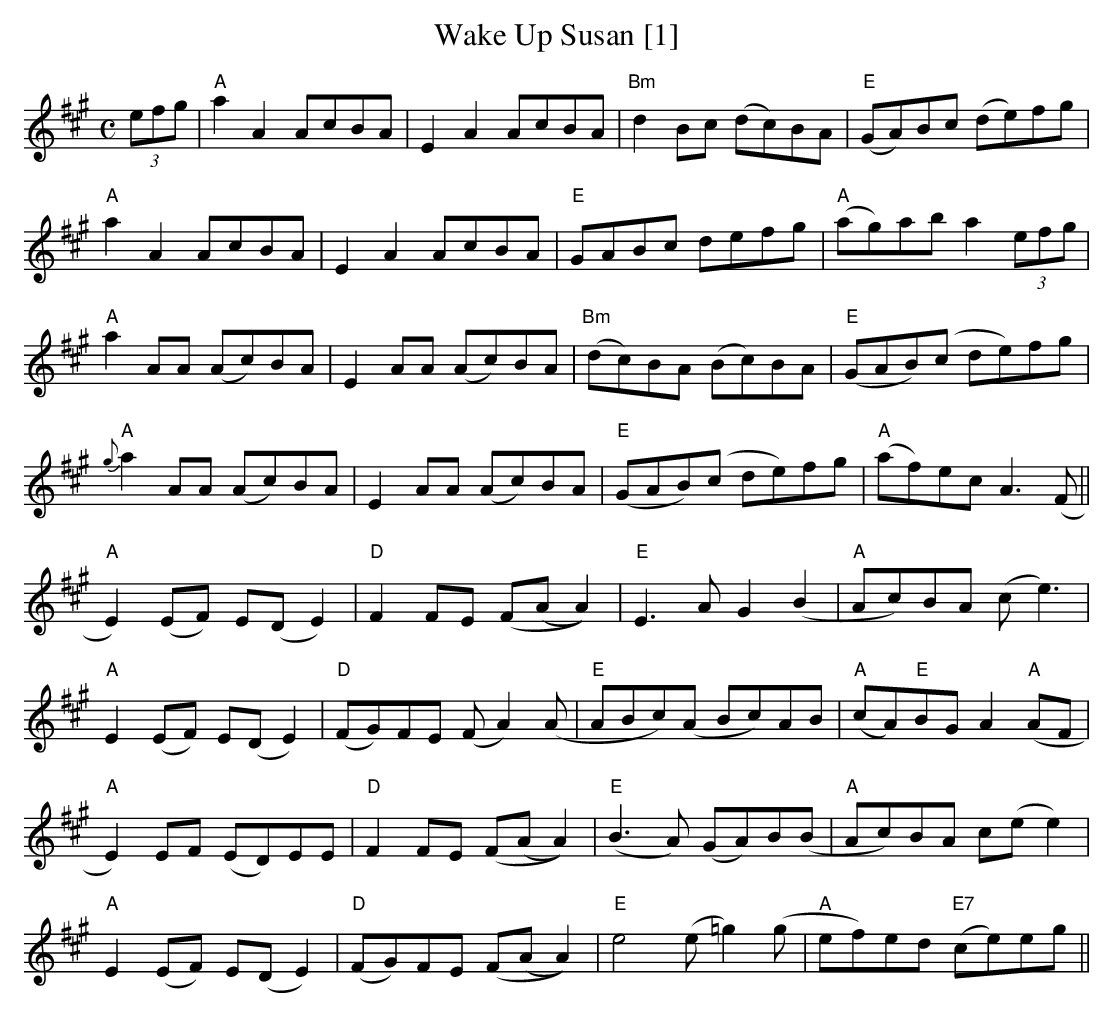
X:1
T:Wake Up Susan [1]
M:C
L:1/8
K:A
(3efg|"A"a2 A2 AcBA|E2A2 AcBA|"Bm"d2 Bc (dc)BA|"E"(GA)Bc (de)fg|
"A"a2A2 AcBA|E2 A2 AcBA|"E"GABc defg|"A"(ag)ab a2 (3efg|
"A"a2 AA (Ac)BA|E2 AA (Ac)BA|"Bm"(dc)BA (Bc)BA|"E"(GAB)(c de)fg|
"A"{g}a2 AA (Ac)BA|E2 AA (Ac)BA|"E"(GAB)(c de)fg|"A"(af)ec A3 (F||
"A"E2) (EF) E(D E2)|"D"F2 FE (F(A A2))|"E"E3A G2(B2|"A"Ac)BA (ce3)|
"A"E2 (EF) E(D E2)|"D"(FG)FE (FA2) (A|"E"ABc)(A Bc)AB|"A"(cA)"E"BG A2 "A"(AF|
"A"E2) EF (ED)EE|"D"F2 FE (F(A A2))|"E"(B3A) (GA)B(B|"A"Ac)BA c(e e2)|
"A"E2 (EF) E(D E2)|"D"(FG)FE (F(A A2))|"E"e4 (e=g2)(g|"A"ef)ed "E7"(ce)eg||
